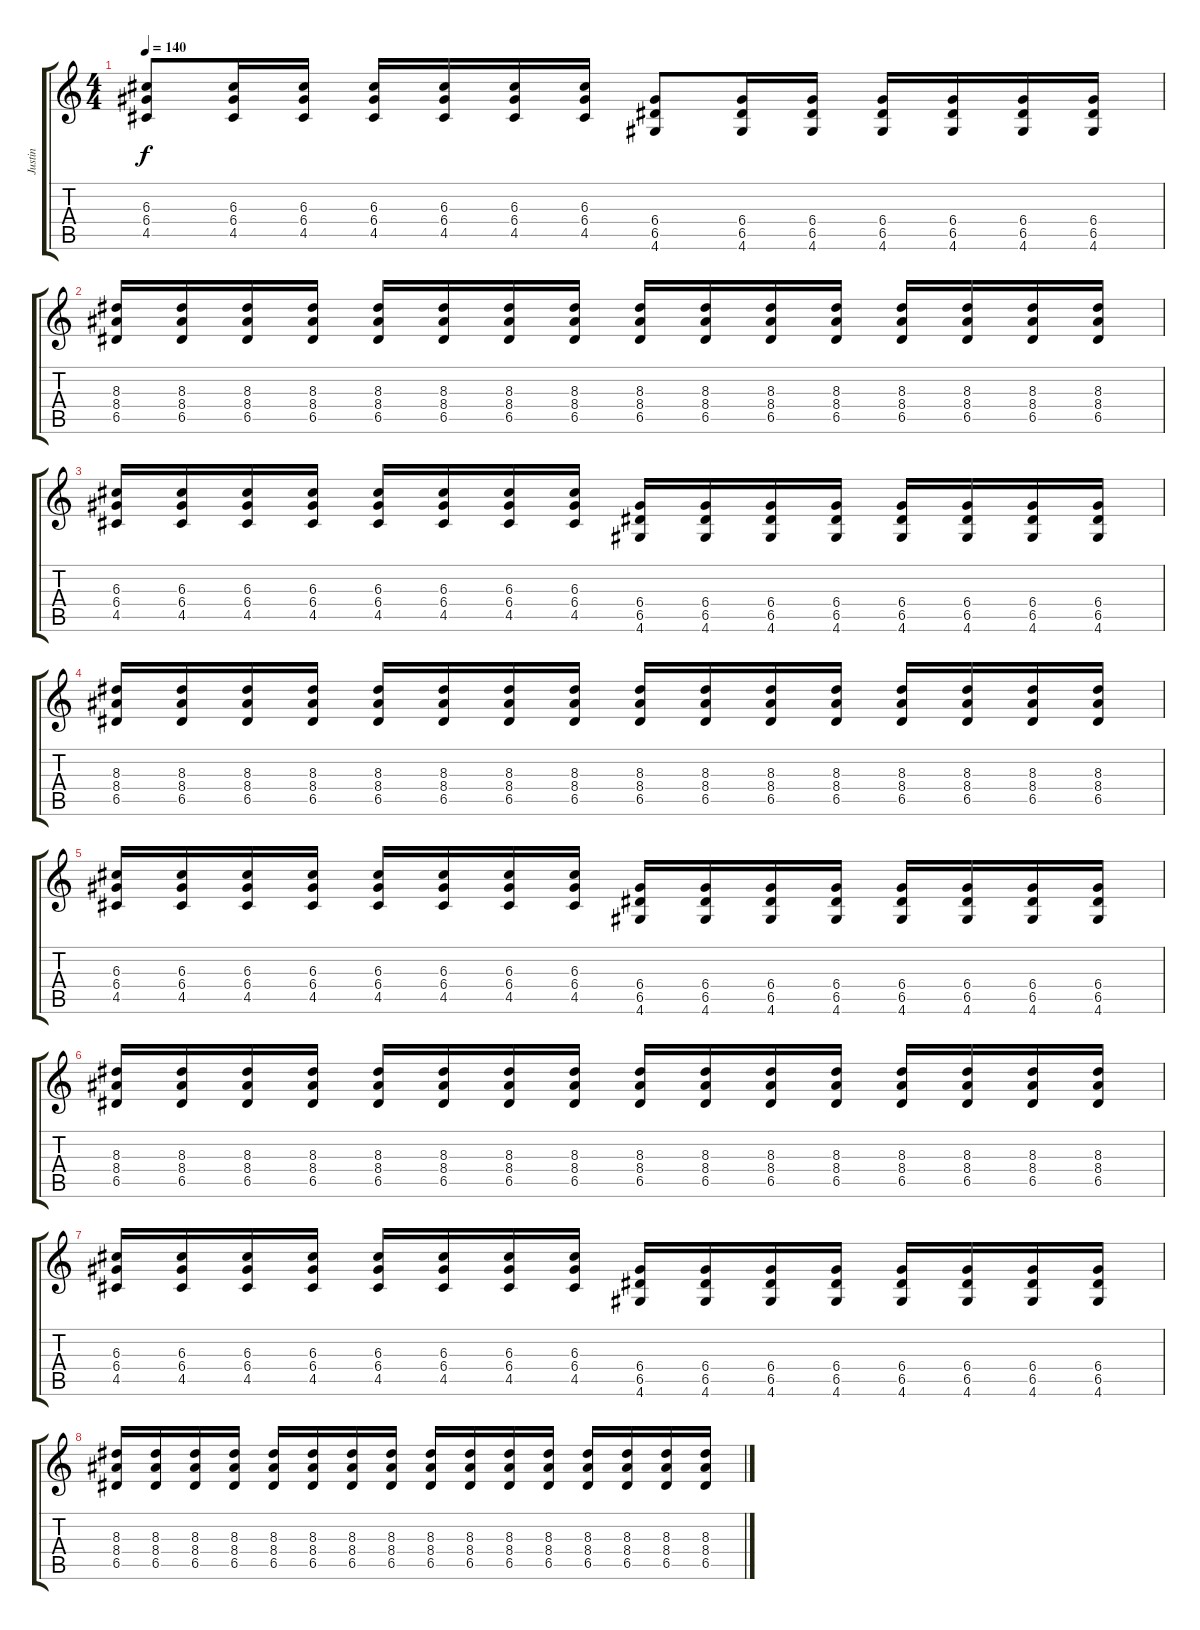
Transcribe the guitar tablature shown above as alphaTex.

\track ("Justin" "Justin") {instrument distortionguitar}
\staff {score tabs}
\tuning (E4 B3 G3 D3 A2 E2) {hide}
\ts (4 4)
\tempo 140
\clef g2
\ks c
(6.3 6.4 4.5).8{dy f instrument distortionguitar} (6.3 6.4 4.5).16{instrument electricguitarmuted} (6.3 6.4 4.5).16 (6.3 6.4 4.5).16 (6.3 6.4 4.5).16 (6.3 6.4 4.5).16 (6.3 6.4 4.5).16 (6.4 6.5 4.6).8{instrument distortionguitar} (6.4 6.5 4.6).16{instrument electricguitarmuted} (6.4 6.5 4.6).16 (6.4 6.5 4.6).16 (6.4 6.5 4.6).16 (6.4 6.5 4.6).16 (6.4 6.5 4.6).16 |
(8.3 8.4 6.5).16{instrument distortionguitar} (8.3 8.4 6.5).16 (8.3 8.4 6.5).16 (8.3 8.4 6.5).16 (8.3 8.4 6.5).16 (8.3 8.4 6.5).16 (8.3 8.4 6.5).16 (8.3 8.4 6.5).16 (8.3 8.4 6.5).16 (8.3 8.4 6.5).16 (8.3 8.4 6.5).16 (8.3 8.4 6.5).16 (8.3 8.4 6.5).16 (8.3 8.4 6.5).16 (8.3 8.4 6.5).16 (8.3 8.4 6.5).16 |
(6.3 6.4 4.5).16 (6.3 6.4 4.5).16 (6.3 6.4 4.5).16 (6.3 6.4 4.5).16 (6.3 6.4 4.5).16 (6.3 6.4 4.5).16 (6.3 6.4 4.5).16 (6.3 6.4 4.5).16 (6.4 6.5 4.6).16 (6.4 6.5 4.6).16 (6.4 6.5 4.6).16 (6.4 6.5 4.6).16 (6.4 6.5 4.6).16 (6.4 6.5 4.6).16 (6.4 6.5 4.6).16 (6.4 6.5 4.6).16 |
(8.3 8.4 6.5).16 (8.3 8.4 6.5).16 (8.3 8.4 6.5).16 (8.3 8.4 6.5).16 (8.3 8.4 6.5).16 (8.3 8.4 6.5).16 (8.3 8.4 6.5).16 (8.3 8.4 6.5).16 (8.3 8.4 6.5).16 (8.3 8.4 6.5).16 (8.3 8.4 6.5).16 (8.3 8.4 6.5).16 (8.3 8.4 6.5).16 (8.3 8.4 6.5).16 (8.3 8.4 6.5).16 (8.3 8.4 6.5).16 |
(6.3 6.4 4.5).16 (6.3 6.4 4.5).16 (6.3 6.4 4.5).16 (6.3 6.4 4.5).16 (6.3 6.4 4.5).16 (6.3 6.4 4.5).16 (6.3 6.4 4.5).16 (6.3 6.4 4.5).16 (6.4 6.5 4.6).16 (6.4 6.5 4.6).16 (6.4 6.5 4.6).16 (6.4 6.5 4.6).16 (6.4 6.5 4.6).16 (6.4 6.5 4.6).16 (6.4 6.5 4.6).16 (6.4 6.5 4.6).16 |
(8.3 8.4 6.5).16 (8.3 8.4 6.5).16 (8.3 8.4 6.5).16 (8.3 8.4 6.5).16 (8.3 8.4 6.5).16 (8.3 8.4 6.5).16 (8.3 8.4 6.5).16 (8.3 8.4 6.5).16 (8.3 8.4 6.5).16 (8.3 8.4 6.5).16 (8.3 8.4 6.5).16 (8.3 8.4 6.5).16 (8.3 8.4 6.5).16 (8.3 8.4 6.5).16 (8.3 8.4 6.5).16 (8.3 8.4 6.5).16 |
(6.3 6.4 4.5).16 (6.3 6.4 4.5).16 (6.3 6.4 4.5).16 (6.3 6.4 4.5).16 (6.3 6.4 4.5).16 (6.3 6.4 4.5).16 (6.3 6.4 4.5).16 (6.3 6.4 4.5).16 (6.4 6.5 4.6).16 (6.4 6.5 4.6).16 (6.4 6.5 4.6).16 (6.4 6.5 4.6).16 (6.4 6.5 4.6).16 (6.4 6.5 4.6).16 (6.4 6.5 4.6).16 (6.4 6.5 4.6).16 |
(8.3 8.4 6.5).16 (8.3 8.4 6.5).16 (8.3 8.4 6.5).16 (8.3 8.4 6.5).16 (8.3 8.4 6.5).16 (8.3 8.4 6.5).16 (8.3 8.4 6.5).16 (8.3 8.4 6.5).16 (8.3 8.4 6.5).16 (8.3 8.4 6.5).16 (8.3 8.4 6.5).16 (8.3 8.4 6.5).16 (8.3 8.4 6.5).16 (8.3 8.4 6.5).16 (8.3 8.4 6.5).16 (8.3 8.4 6.5).16
